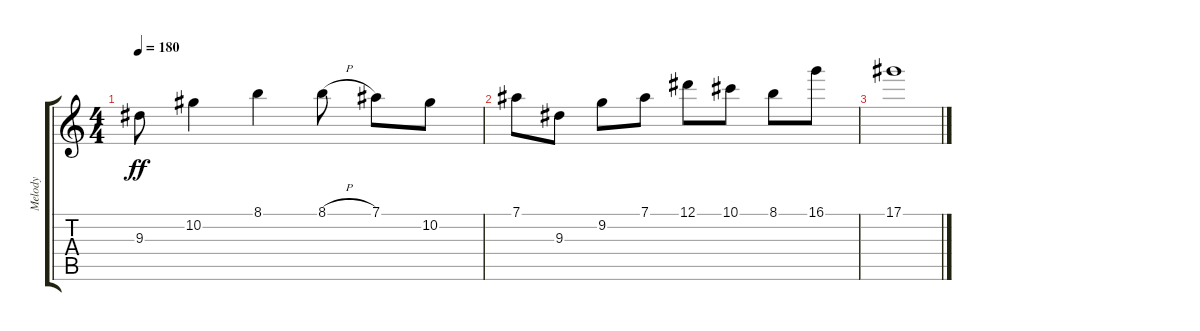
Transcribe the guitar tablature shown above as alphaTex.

\track ("Melody" "Melody") {instrument acousticguitarsteel}
\staff {score tabs}
\tuning (Eb4 Bb3 Gb3 Db3 Ab2 Eb2) {hide}
\ts (4 4)
\tempo 180
\clef g2
\ks c
9.3.8{dy ff} 10.2.4 8.1.4 8.1{h}.8 7.1.8 10.2.8 |
7.1.8 9.3.8 9.2.8 7.1.8 12.1.8 10.1.8 8.1.8 16.1.8 |
17.1.1
